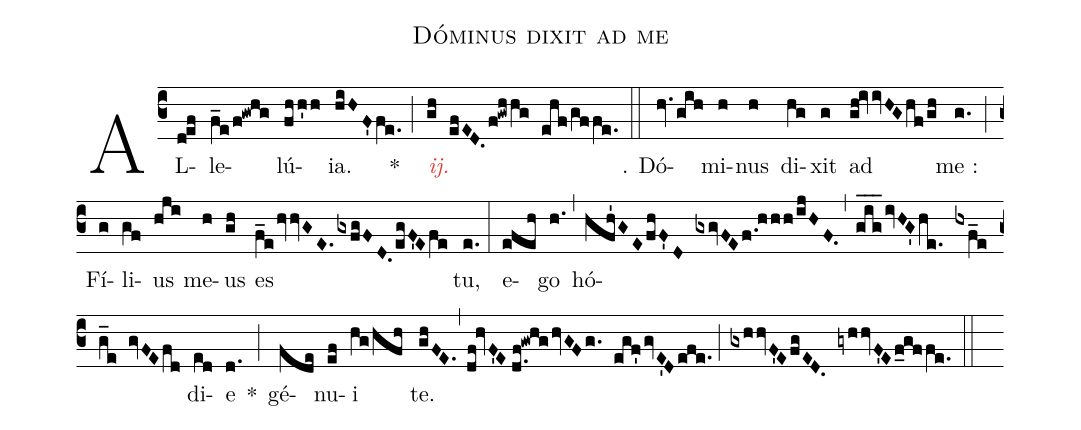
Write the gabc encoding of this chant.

name:Dóminus dixit ad me;
%%
(c3) AL(d!ef)le(f_e/f!gwhg)lú(fhh'h)ia.(hiHF'fe.) *(;)
<c><i>ij.</i></c>(gh efED.f!gwhhg ehf/gffe.) (::)

℣. Dó(hv.gih)mi(h)nus(h) di(hg)xit(g) ad(gh!ivvHGhf/gh) me :(g.) (;)
Fí(g)li(gf)us(hji) me(h)us(gh) es(f_e/hvvGE.gxfgFD.egF'Efe) tu,(e.) (:)
e(efeh)go(h.) (,)
hó(hfh'GEfhF'D gxgvFEf.!hhh/ijHF.,gig___ivHG'he. hxf_e/g_e gvFEfd)di(ed)e(d.) *(;)
gé(fde)nu(ef)i(hg/hfh) te.(ghFE.,df!hvF'E//d.f!gwhghvGFg. egf'gvE'Defe.;gxhhvF'EfgED. gyhhvF'Ef_gffe.) (::)
